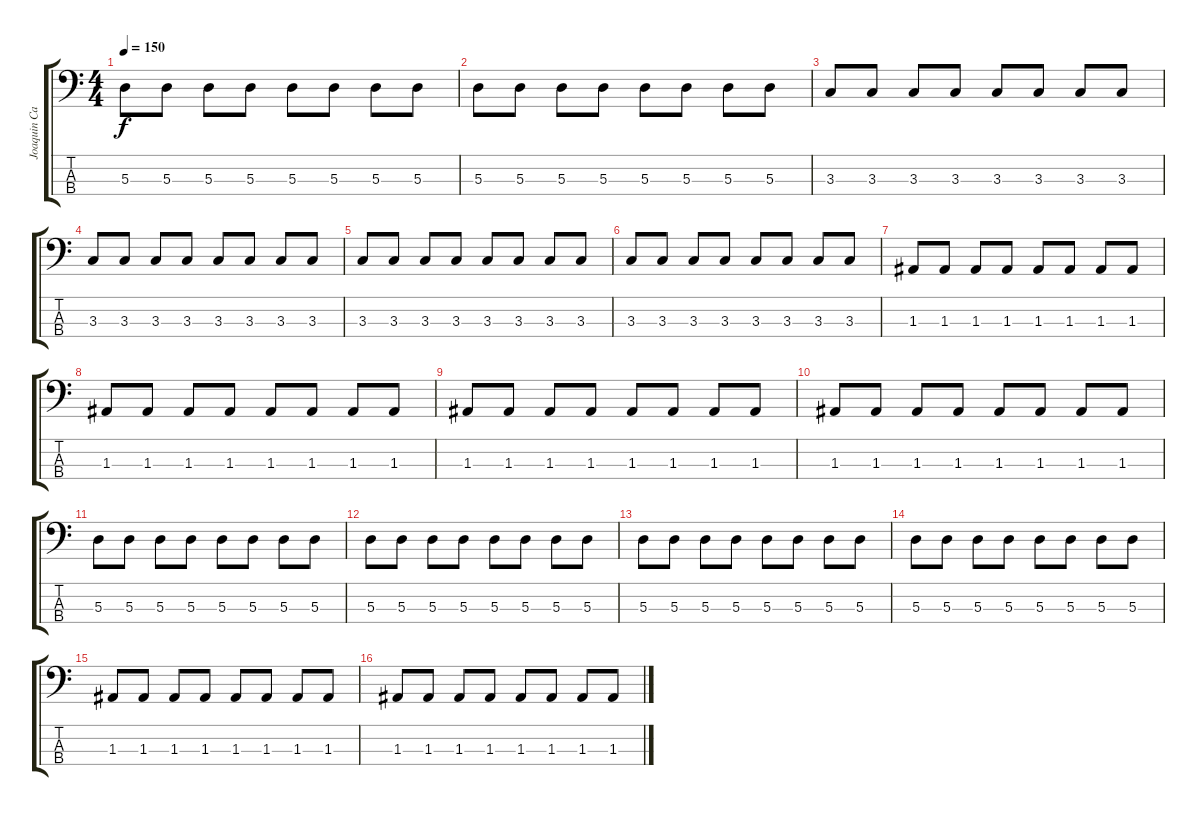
\track ("Joaquin Cardiel" "Joaquin Ca") {instrument electricbasspick}
\staff {score tabs}
\tuning (G2 D2 A1 E1) {hide}
\ts (4 4)
\tempo 150
\clef f4
\ks c
5.3.8{dy f} 5.3.8 5.3.8 5.3.8 5.3.8 5.3.8 5.3.8 5.3.8 |
5.3.8 5.3.8 5.3.8 5.3.8 5.3.8 5.3.8 5.3.8 5.3.8 |
3.3.8 3.3.8 3.3.8 3.3.8 3.3.8 3.3.8 3.3.8 3.3.8 |
3.3.8 3.3.8 3.3.8 3.3.8 3.3.8 3.3.8 3.3.8 3.3.8 |
3.3.8 3.3.8 3.3.8 3.3.8 3.3.8 3.3.8 3.3.8 3.3.8 |
3.3.8 3.3.8 3.3.8 3.3.8 3.3.8 3.3.8 3.3.8 3.3.8 |
1.3.8 1.3.8 1.3.8 1.3.8 1.3.8 1.3.8 1.3.8 1.3.8 |
1.3.8 1.3.8 1.3.8 1.3.8 1.3.8 1.3.8 1.3.8 1.3.8 |
1.3.8 1.3.8 1.3.8 1.3.8 1.3.8 1.3.8 1.3.8 1.3.8 |
1.3.8 1.3.8 1.3.8 1.3.8 1.3.8 1.3.8 1.3.8 1.3.8 |
5.3.8 5.3.8 5.3.8 5.3.8 5.3.8 5.3.8 5.3.8 5.3.8 |
5.3.8 5.3.8 5.3.8 5.3.8 5.3.8 5.3.8 5.3.8 5.3.8 |
5.3.8 5.3.8 5.3.8 5.3.8 5.3.8 5.3.8 5.3.8 5.3.8 |
5.3.8 5.3.8 5.3.8 5.3.8 5.3.8 5.3.8 5.3.8 5.3.8 |
1.3.8 1.3.8 1.3.8 1.3.8 1.3.8 1.3.8 1.3.8 1.3.8 |
1.3.8 1.3.8 1.3.8 1.3.8 1.3.8 1.3.8 1.3.8 1.3.8
